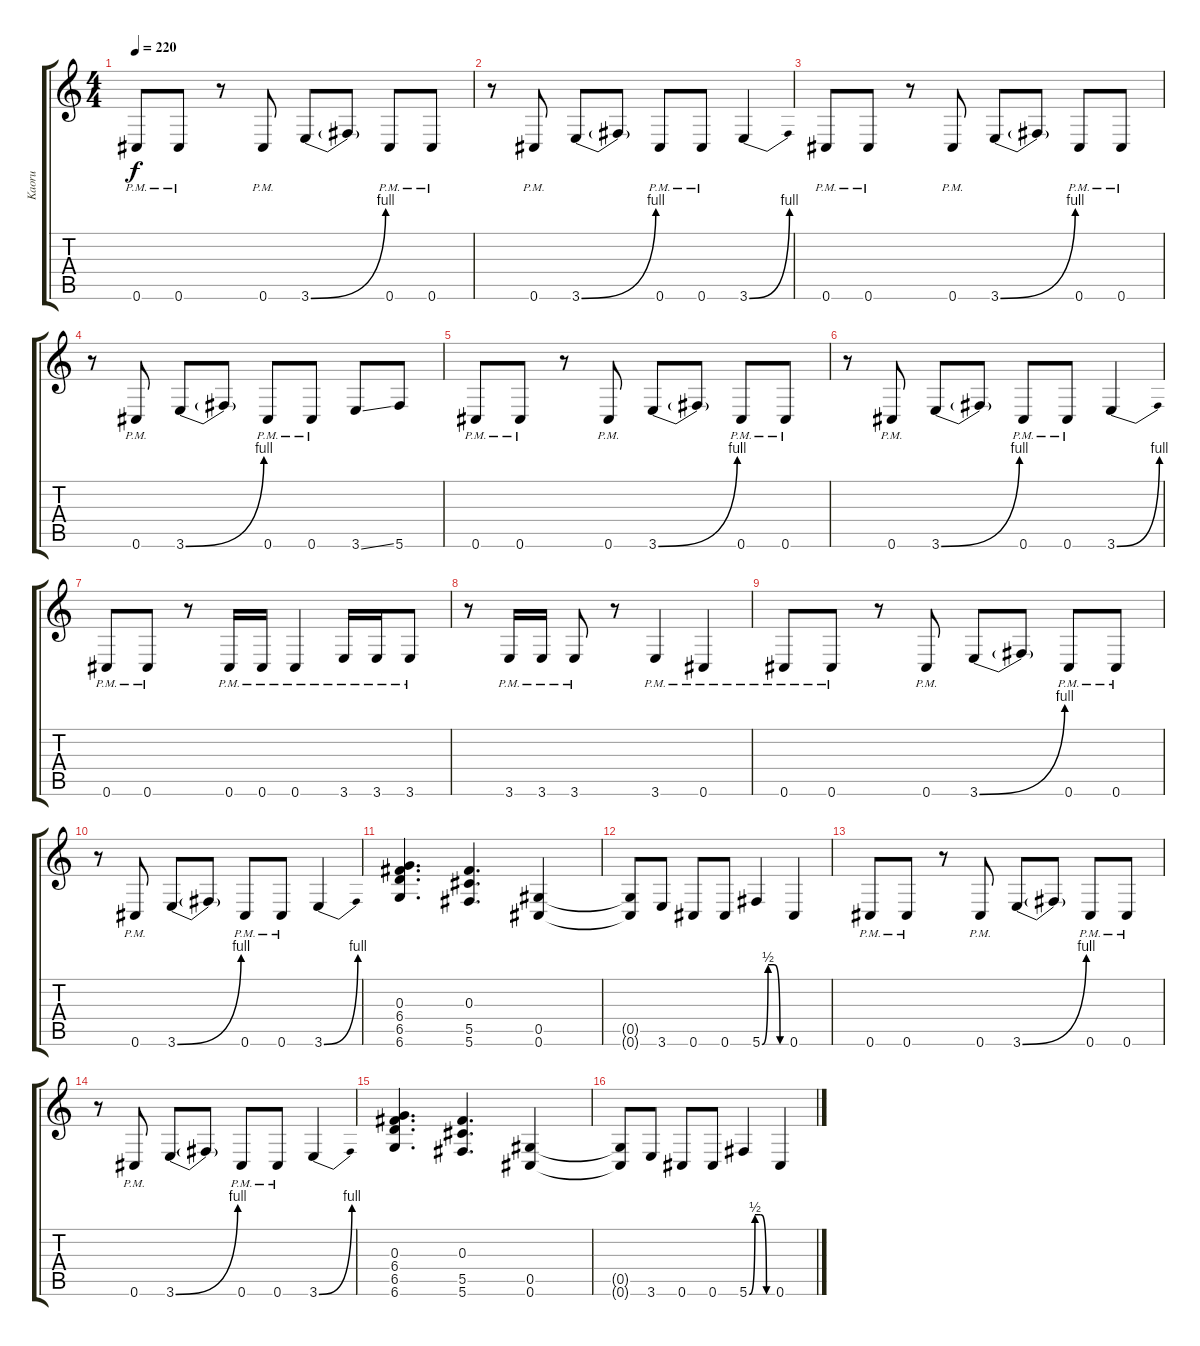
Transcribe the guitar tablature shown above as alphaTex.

\track ("Kaoru" "Kaoru") {instrument distortionguitar}
\staff {score tabs}
\tuning (Eb4 Bb3 Gb3 Db3 Ab2 Db2) {hide}
\ts (4 4)
\tempo 220
\clef g2
\ks c
0.6{pm}.8{dy f} 0.6{pm}.8 r.8 0.6{pm}.8 3.6{be (bend 0 0 60 4)}.8 3.6{t}.8 0.6{pm}.8 0.6{pm}.8 |
r.8 0.6{pm}.8 3.6{be (bend 0 0 60 4)}.8 3.6{t}.8 0.6{pm}.8 0.6{pm}.8 3.6{be (bend 0 0 60 4)}.4 |
0.6{pm}.8 0.6{pm}.8 r.8 0.6{pm}.8 3.6{be (bend 0 0 60 4)}.8 3.6{t}.8 0.6{pm}.8 0.6{pm}.8 |
r.8 0.6{pm}.8 3.6{be (bend 0 0 60 4)}.8 3.6{t}.8 0.6{pm}.8 0.6{pm}.8 3.6{ss}.8 5.6.8 |
0.6{pm}.8 0.6{pm}.8 r.8 0.6{pm}.8 3.6{be (bend 0 0 60 4)}.8 3.6{t}.8 0.6{pm}.8 0.6{pm}.8 |
r.8 0.6{pm}.8 3.6{be (bend 0 0 60 4)}.8 3.6{t}.8 0.6{pm}.8 0.6{pm}.8 3.6{be (bend 0 0 60 4)}.4 |
0.6{pm}.8 0.6{pm}.8 r.8 0.6{pm}.16 0.6{pm}.16 0.6{pm}.4 3.6{pm}.16 3.6{pm}.16 3.6{pm}.8 |
r.8 3.6{pm}.16 3.6{pm}.16 3.6{pm}.8 r.8 3.6{pm}.4 0.6{pm}.4 |
0.6{pm}.8 0.6{pm}.8 r.8 0.6{pm}.8 3.6{be (bend 0 0 60 4)}.8 3.6{t}.8 0.6{pm}.8 0.6{pm}.8 |
r.8 0.6{pm}.8 3.6{be (bend 0 0 60 4)}.8 3.6{t}.8 0.6{pm}.8 0.6{pm}.8 3.6{be (bend 0 0 60 4)}.4 |
(0.3 6.4 6.5 6.6).4{d} (0.3 5.5 5.6).4{d} (0.5 0.6).4 |
(0.5{t} 0.6{t}).8 3.6.8 0.6.8 0.6.8 5.6{be (custom 0 0 15 2 30 2 45 0 60 0)}.4 0.6.4 |
0.6{pm}.8 0.6{pm}.8 r.8 0.6{pm}.8 3.6{be (bend 0 0 60 4)}.8 3.6{t}.8 0.6{pm}.8 0.6{pm}.8 |
r.8 0.6{pm}.8 3.6{be (bend 0 0 60 4)}.8 3.6{t}.8 0.6{pm}.8 0.6{pm}.8 3.6{be (bend 0 0 60 4)}.4 |
(0.3 6.4 6.5 6.6).4{d} (0.3 5.5 5.6).4{d} (0.5 0.6).4 |
(0.5{t} 0.6{t}).8 3.6.8 0.6.8 0.6.8 5.6{be (custom 0 0 15 2 30 2 45 0 60 0)}.4 0.6.4
